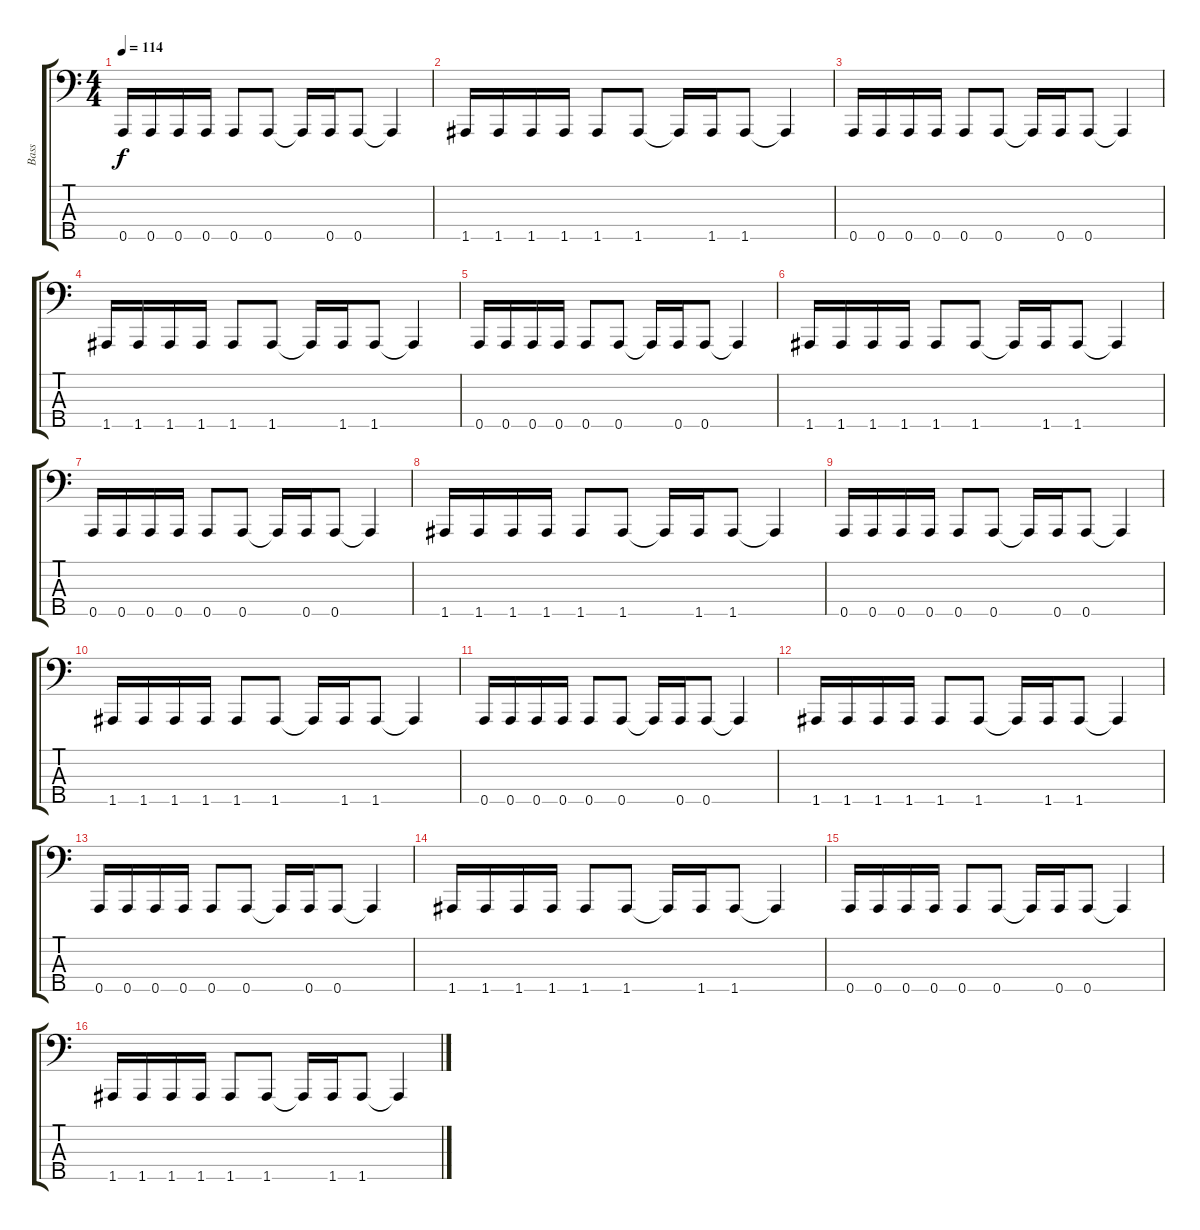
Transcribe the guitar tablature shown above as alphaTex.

\track ("Bass" "Bass") {instrument slapbass1}
\staff {score tabs}
\tuning (F2 C2 G1 D1 A0) {hide}
\ts (4 4)
\tempo 114
\clef f4
\ks c
0.5.16{dy f} 0.5.16 0.5.16 0.5.16 0.5.8 0.5.8 0.5{t}.16 0.5.16 0.5.8 0.5{t}.4 |
1.5.16 1.5.16 1.5.16 1.5.16 1.5.8 1.5.8 1.5{t}.16 1.5.16 1.5.8 1.5{t}.4 |
0.5.16 0.5.16 0.5.16 0.5.16 0.5.8 0.5.8 0.5{t}.16 0.5.16 0.5.8 0.5{t}.4 |
1.5.16 1.5.16 1.5.16 1.5.16 1.5.8 1.5.8 1.5{t}.16 1.5.16 1.5.8 1.5{t}.4 |
0.5.16 0.5.16 0.5.16 0.5.16 0.5.8 0.5.8 0.5{t}.16 0.5.16 0.5.8 0.5{t}.4 |
1.5.16 1.5.16 1.5.16 1.5.16 1.5.8 1.5.8 1.5{t}.16 1.5.16 1.5.8 1.5{t}.4 |
0.5.16 0.5.16 0.5.16 0.5.16 0.5.8 0.5.8 0.5{t}.16 0.5.16 0.5.8 0.5{t}.4 |
1.5.16 1.5.16 1.5.16 1.5.16 1.5.8 1.5.8 1.5{t}.16 1.5.16 1.5.8 1.5{t}.4 |
0.5.16 0.5.16 0.5.16 0.5.16 0.5.8 0.5.8 0.5{t}.16 0.5.16 0.5.8 0.5{t}.4 |
1.5.16 1.5.16 1.5.16 1.5.16 1.5.8 1.5.8 1.5{t}.16 1.5.16 1.5.8 1.5{t}.4 |
0.5.16 0.5.16 0.5.16 0.5.16 0.5.8 0.5.8 0.5{t}.16 0.5.16 0.5.8 0.5{t}.4 |
1.5.16 1.5.16 1.5.16 1.5.16 1.5.8 1.5.8 1.5{t}.16 1.5.16 1.5.8 1.5{t}.4 |
0.5.16 0.5.16 0.5.16 0.5.16 0.5.8 0.5.8 0.5{t}.16 0.5.16 0.5.8 0.5{t}.4 |
1.5.16 1.5.16 1.5.16 1.5.16 1.5.8 1.5.8 1.5{t}.16 1.5.16 1.5.8 1.5{t}.4 |
0.5.16 0.5.16 0.5.16 0.5.16 0.5.8 0.5.8 0.5{t}.16 0.5.16 0.5.8 0.5{t}.4 |
1.5.16 1.5.16 1.5.16 1.5.16 1.5.8 1.5.8 1.5{t}.16 1.5.16 1.5.8 1.5{t}.4
